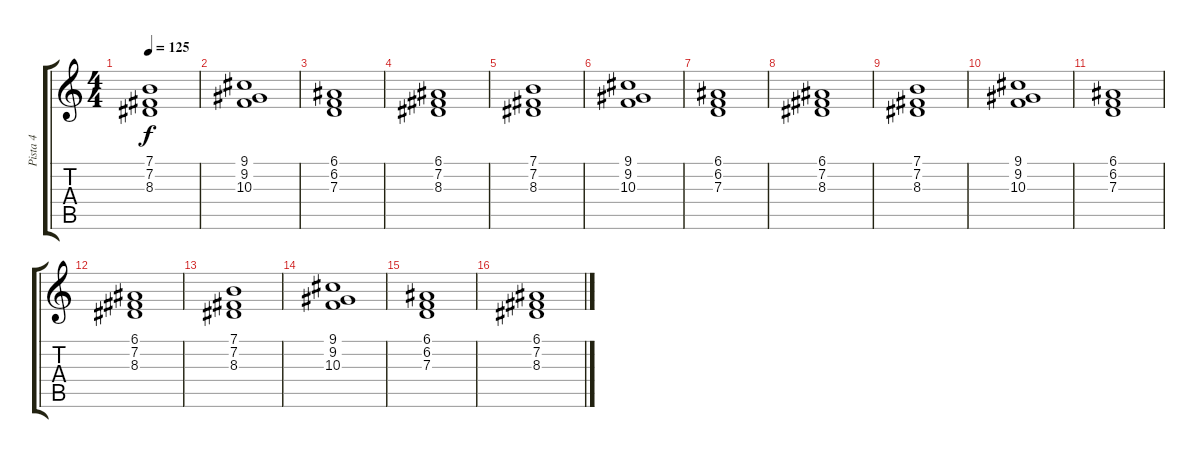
\track ("Pista 4" "Pista 4") {instrument synthstrings1}
\staff {score tabs}
\tuning (E4 B3 G3 D3 A2 E2) {hide}
\ts (4 4)
\tempo 125
\clef g2
\ks c
(7.1 7.2 8.3).1{dy f} |
(9.1 9.2 10.3).1 |
(6.1 6.2 7.3).1 |
(6.1 7.2 8.3).1 |
(7.1 7.2 8.3).1 |
(9.1 9.2 10.3).1 |
(6.1 6.2 7.3).1 |
(6.1 7.2 8.3).1 |
(7.1 7.2 8.3).1 |
(9.1 9.2 10.3).1 |
(6.1 6.2 7.3).1 |
(6.1 7.2 8.3).1 |
(7.1 7.2 8.3).1 |
(9.1 9.2 10.3).1 |
(6.1 6.2 7.3).1 |
(6.1 7.2 8.3).1
